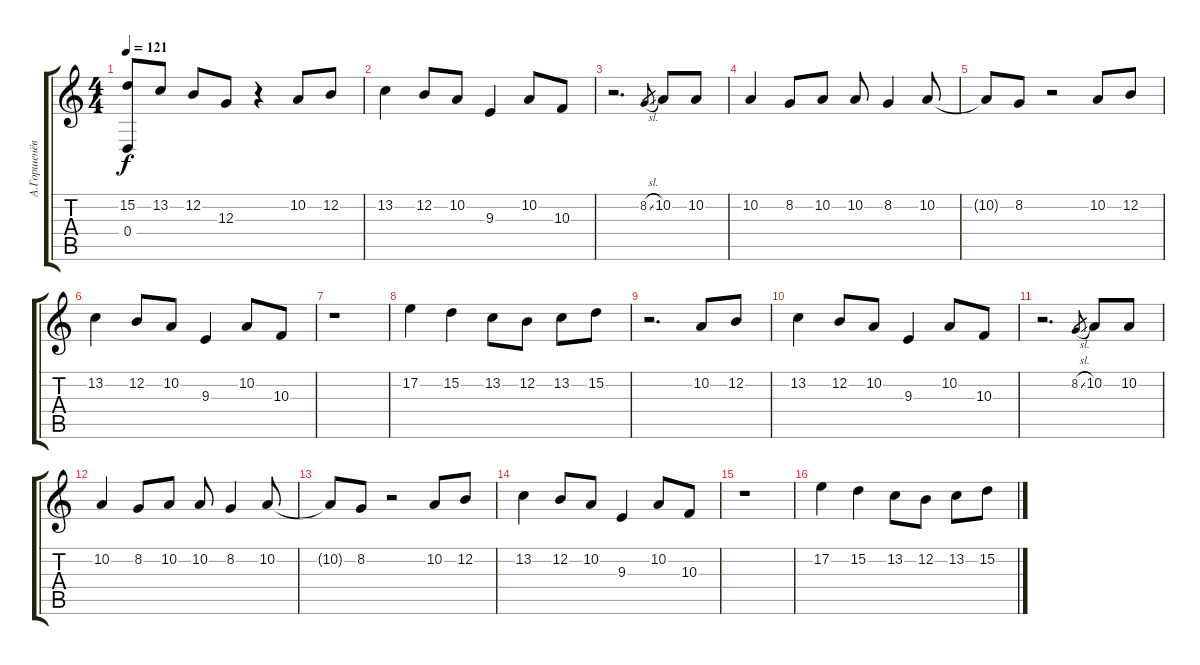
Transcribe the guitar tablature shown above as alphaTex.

\track ("А.Горшенёв" "А.Горшенёв") {instrument tubularbells}
\staff {score tabs}
\tuning (E4 B3 G3 D3 A2 E2) {hide}
\ts (4 4)
\tempo 121
\clef g2
\ks c
(15.2{t} 0.4).8{dy f} 13.2.8 12.2.8 12.3.8 r.4 10.2.8 12.2.8 |
13.2.4 12.2.8 10.2.8 9.3.4 10.2.8 10.3.8 |
r.2{d} 8.2{sl}.8{gr} 10.2.8 10.2.8 |
10.2.4 8.2.8 10.2.8 10.2.8 8.2.4 10.2.8 |
10.2{t}.8 8.2.8 r.2 10.2.8 12.2.8 |
13.2.4 12.2.8 10.2.8 9.3.4 10.2.8 10.3.8 |
r.1 |
17.2.4 15.2.4 13.2.8 12.2.8 13.2.8 15.2.8 |
r.2{d volume 6 instrument electricguitarjazz} 10.2.8 12.2.8 |
13.2.4 12.2.8 10.2.8 9.3.4 10.2.8 10.3.8 |
r.2{d} 8.2{sl}.8{gr} 10.2.8 10.2.8 |
10.2.4 8.2.8 10.2.8 10.2.8 8.2.4 10.2.8 |
10.2{t}.8 8.2.8 r.2 10.2.8 12.2.8 |
13.2.4 12.2.8 10.2.8 9.3.4 10.2.8 10.3.8 |
r.1 |
17.2.4 15.2.4 13.2.8 12.2.8 13.2.8 15.2.8
